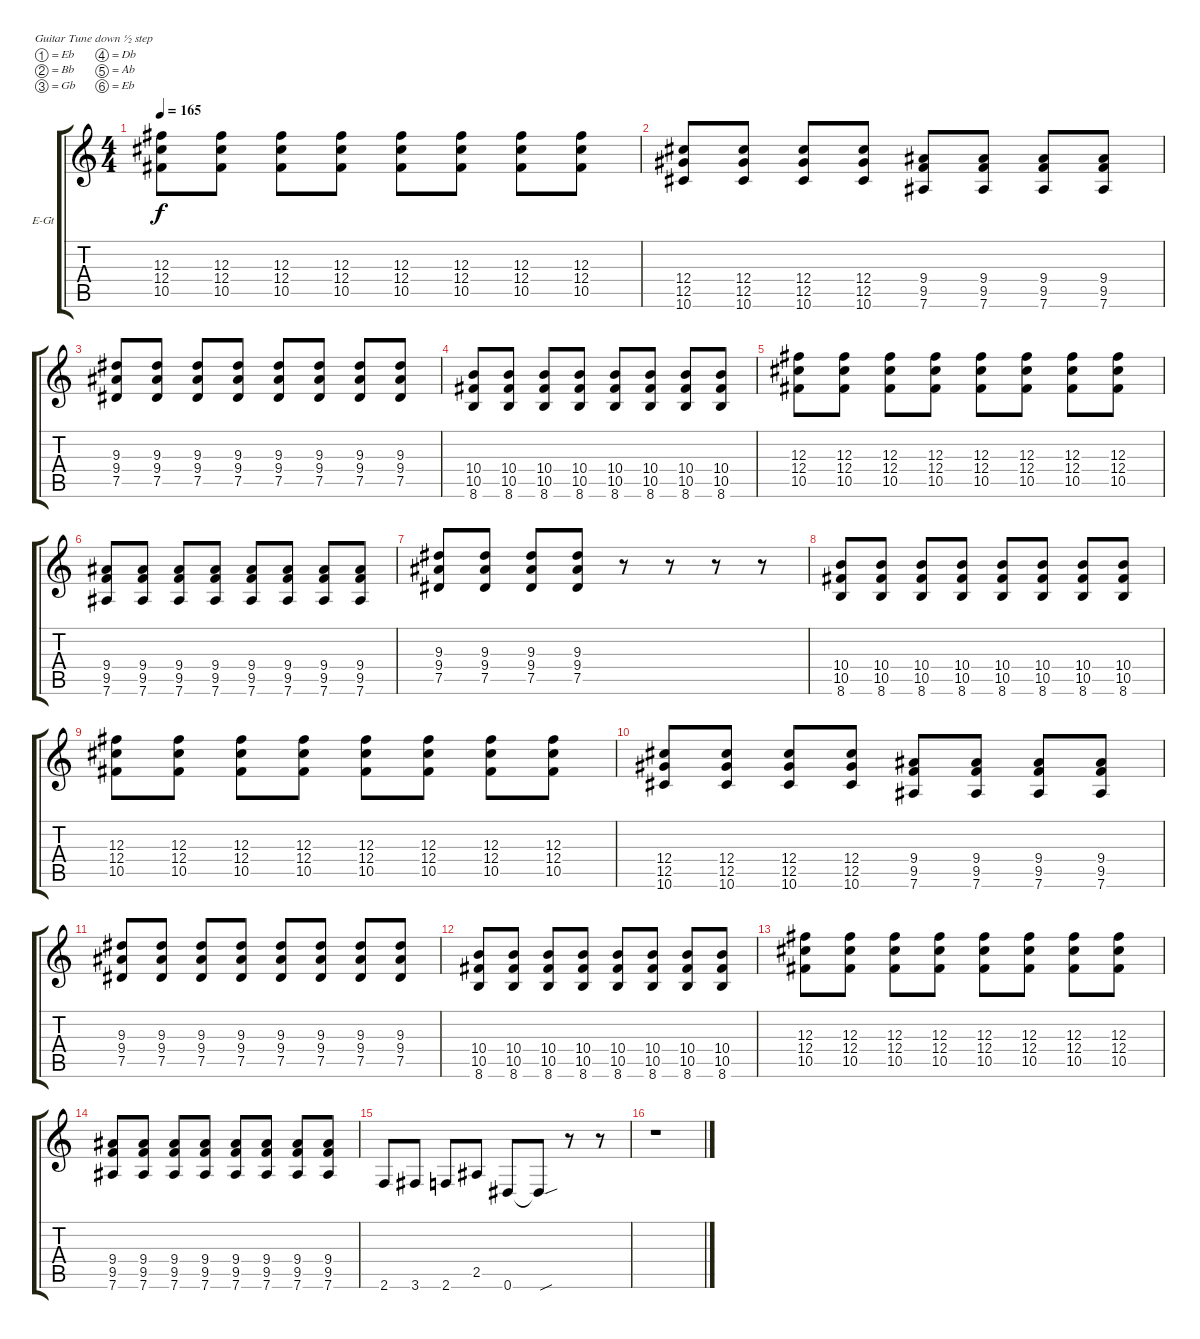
\defaultSystemsLayout 4
\bracketExtendMode groupsimilarinstruments
\firstSystemTrackNameOrientation horizontal
\otherSystemsTrackNameOrientation horizontal
\track ("Electric Guitar" "E-Gt") {instrument overdrivenguitar}
\staff {score tabs}
\tuning (Eb4 Bb3 Gb3 Db3 Ab2 Eb2)
\ts (4 4)
\tempo 165
\clef g2
\ks c
(10.5 12.4 12.3).8{dy f} (10.5 12.4 12.3).8 (10.5 12.4 12.3).8 (10.5 12.4 12.3).8 (10.5 12.4 12.3).8 (10.5 12.4 12.3).8 (10.5 12.4 12.3).8 (10.5 12.4 12.3).8 |
(10.6 12.5 12.4).8 (10.6 12.5 12.4).8 (10.6 12.5 12.4).8 (10.6 12.5 12.4).8 (9.5 7.6 9.4).8 (9.5 7.6 9.4).8 (9.5 7.6 9.4).8 (9.5 7.6 9.4).8 |
(7.5 9.4 9.3).8 (7.5 9.4 9.3).8 (7.5 9.4 9.3).8 (7.5 9.4 9.3).8 (7.5 9.4 9.3).8 (7.5 9.4 9.3).8 (7.5 9.4 9.3).8 (7.5 9.4 9.3).8 |
(8.6 10.5 10.4).8 (8.6 10.5 10.4).8 (8.6 10.5 10.4).8 (8.6 10.5 10.4).8 (8.6 10.5 10.4).8 (8.6 10.5 10.4).8 (8.6 10.5 10.4).8 (8.6 10.5 10.4).8 |
(10.5 12.4 12.3).8 (10.5 12.4 12.3).8 (10.5 12.4 12.3).8 (10.5 12.4 12.3).8 (10.5 12.4 12.3).8 (10.5 12.4 12.3).8 (10.5 12.4 12.3).8 (10.5 12.4 12.3).8 |
(7.6 9.5 9.4).8 (7.6 9.5 9.4).8 (7.6 9.5 9.4).8 (7.6 9.5 9.4).8 (7.6 9.5 9.4).8 (7.6 9.5 9.4).8 (7.6 9.5 9.4).8 (7.6 9.5 9.4).8 |
(7.5 9.4 9.3).8 (7.5 9.4 9.3).8 (7.5 9.4 9.3).8 (7.5 9.4 9.3).8 r.8 r.8 r.8 r.8 |
(8.6 10.5 10.4).8 (8.6 10.5 10.4).8 (8.6 10.5 10.4).8 (8.6 10.5 10.4).8 (8.6 10.5 10.4).8 (8.6 10.5 10.4).8 (8.6 10.5 10.4).8 (8.6 10.5 10.4).8 |
(10.5 12.4 12.3).8 (10.5 12.4 12.3).8 (10.5 12.4 12.3).8 (10.5 12.4 12.3).8 (10.5 12.4 12.3).8 (10.5 12.4 12.3).8 (10.5 12.4 12.3).8 (10.5 12.4 12.3).8 |
(10.6 12.5 12.4).8 (10.6 12.5 12.4).8 (10.6 12.5 12.4).8 (10.6 12.5 12.4).8 (9.5 7.6 9.4).8 (9.5 7.6 9.4).8 (9.5 7.6 9.4).8 (9.5 7.6 9.4).8 |
(7.5 9.4 9.3).8 (7.5 9.4 9.3).8 (7.5 9.4 9.3).8 (7.5 9.4 9.3).8 (7.5 9.4 9.3).8 (7.5 9.4 9.3).8 (7.5 9.4 9.3).8 (7.5 9.4 9.3).8 |
(8.6 10.5 10.4).8 (8.6 10.5 10.4).8 (8.6 10.5 10.4).8 (8.6 10.5 10.4).8 (8.6 10.5 10.4).8 (8.6 10.5 10.4).8 (8.6 10.5 10.4).8 (8.6 10.5 10.4).8 |
(10.5 12.4 12.3).8 (10.5 12.4 12.3).8 (10.5 12.4 12.3).8 (10.5 12.4 12.3).8 (10.5 12.4 12.3).8 (10.5 12.4 12.3).8 (10.5 12.4 12.3).8 (10.5 12.4 12.3).8 |
(7.6 9.5 9.4).8 (7.6 9.5 9.4).8 (7.6 9.5 9.4).8 (7.6 9.5 9.4).8 (7.6 9.5 9.4).8 (7.6 9.5 9.4).8 (7.6 9.5 9.4).8 (7.6 9.5 9.4).8 |
2.6.8 3.6.8 2.6.8 2.5.8 0.6.8 0.6{sou t}.8 r.8 r.8 |
r.1
